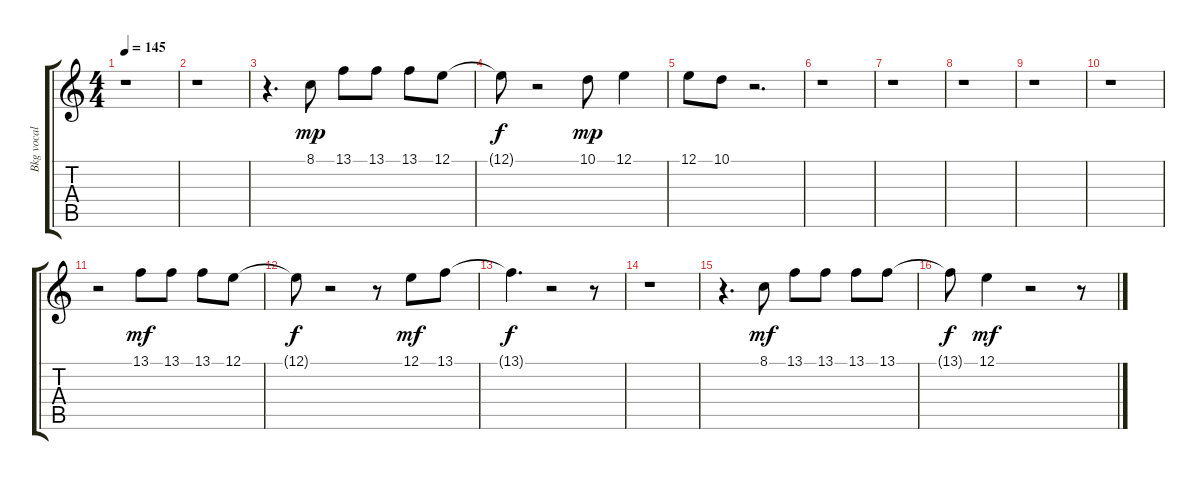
\track ("Bkg vocal" "Bkg vocal") {instrument lead1square}
\staff {score tabs}
\tuning (E4 B3 G3 D3 A2 E2) {hide}
\ts (4 4)
\tempo 145
\clef g2
\ks c
r.1{dy f} |
r.1 |
r.4{d} 8.1.8{dy mp} 13.1.8 13.1.8 13.1.8 12.1.8 |
12.1{t}.8{dy f} r.2 10.1.8{dy mp} 12.1.4 |
12.1.8 10.1.8 r.2{d} |
r.1 |
r.1 |
r.1 |
r.1 |
r.1 |
r.2 13.1.8{dy mf} 13.1.8 13.1.8 12.1.8 |
12.1{t}.8{dy f} r.2 r.8 12.1.8{dy mf} 13.1.8 |
13.1{t}.4{d dy f} r.2 r.8 |
r.1 |
r.4{d} 8.1.8{dy mf} 13.1.8 13.1.8 13.1.8 13.1.8 |
13.1{t}.8{dy f} 12.1.4{dy mf} r.2 r.8
